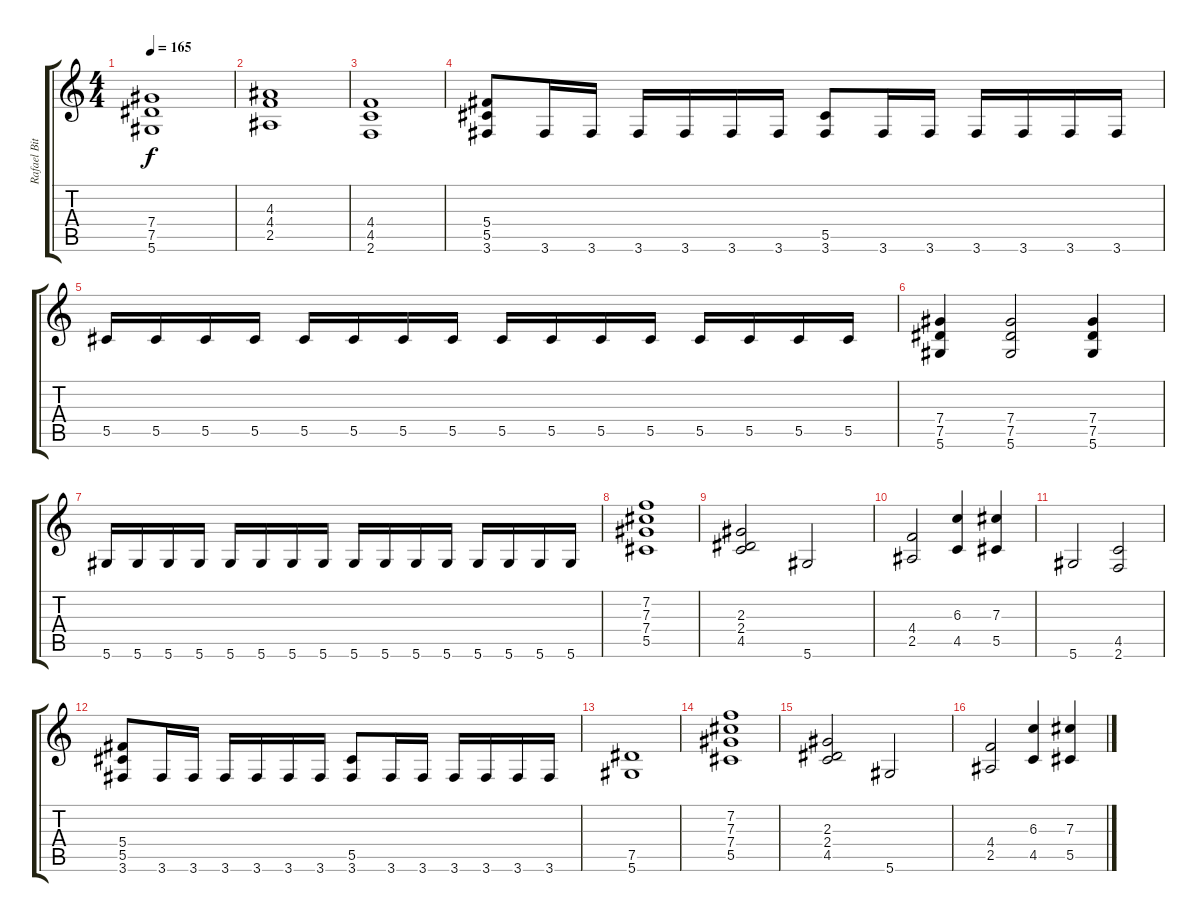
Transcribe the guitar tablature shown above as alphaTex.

\track ("Rafael Bittencourt" "Rafael Bit") {instrument distortionguitar}
\staff {score tabs}
\tuning (Eb4 Bb3 Gb3 Db3 Ab2 Eb2) {hide}
\ts (4 4)
\tempo 165
\clef g2
\ks c
(7.4 7.5 5.6).1{dy f} |
(4.3 4.4 2.5).1 |
(4.4 4.5 2.6).1 |
(5.4 5.5 3.6).8 3.6.16 3.6.16 3.6.16 3.6.16 3.6.16 3.6.16 (5.5 3.6).8 3.6.16 3.6.16 3.6.16 3.6.16 3.6.16 3.6.16 |
5.5.16 5.5.16 5.5.16 5.5.16 5.5.16 5.5.16 5.5.16 5.5.16 5.5.16 5.5.16 5.5.16 5.5.16 5.5.16 5.5.16 5.5.16 5.5.16 |
(7.4 7.5 5.6).4 (7.4 7.5 5.6).2 (7.4 7.5 5.6).4 |
5.6.16 5.6.16 5.6.16 5.6.16 5.6.16 5.6.16 5.6.16 5.6.16 5.6.16 5.6.16 5.6.16 5.6.16 5.6.16 5.6.16 5.6.16 5.6.16 |
(7.2 7.3 7.4 5.5).1 |
(2.3 2.4 4.5).2 5.6.2 |
(4.4 2.5).2 (6.3 4.5).4 (7.3 5.5).4 |
5.6.2 (4.5 2.6).2 |
(5.4 5.5 3.6).8 3.6.16 3.6.16 3.6.16 3.6.16 3.6.16 3.6.16 (5.5 3.6).8 3.6.16 3.6.16 3.6.16 3.6.16 3.6.16 3.6.16 |
(7.5 5.6).1 |
(7.2 7.3 7.4 5.5).1 |
(2.3 2.4 4.5).2 5.6.2 |
(4.4 2.5).2 (6.3 4.5).4 (7.3 5.5).4
